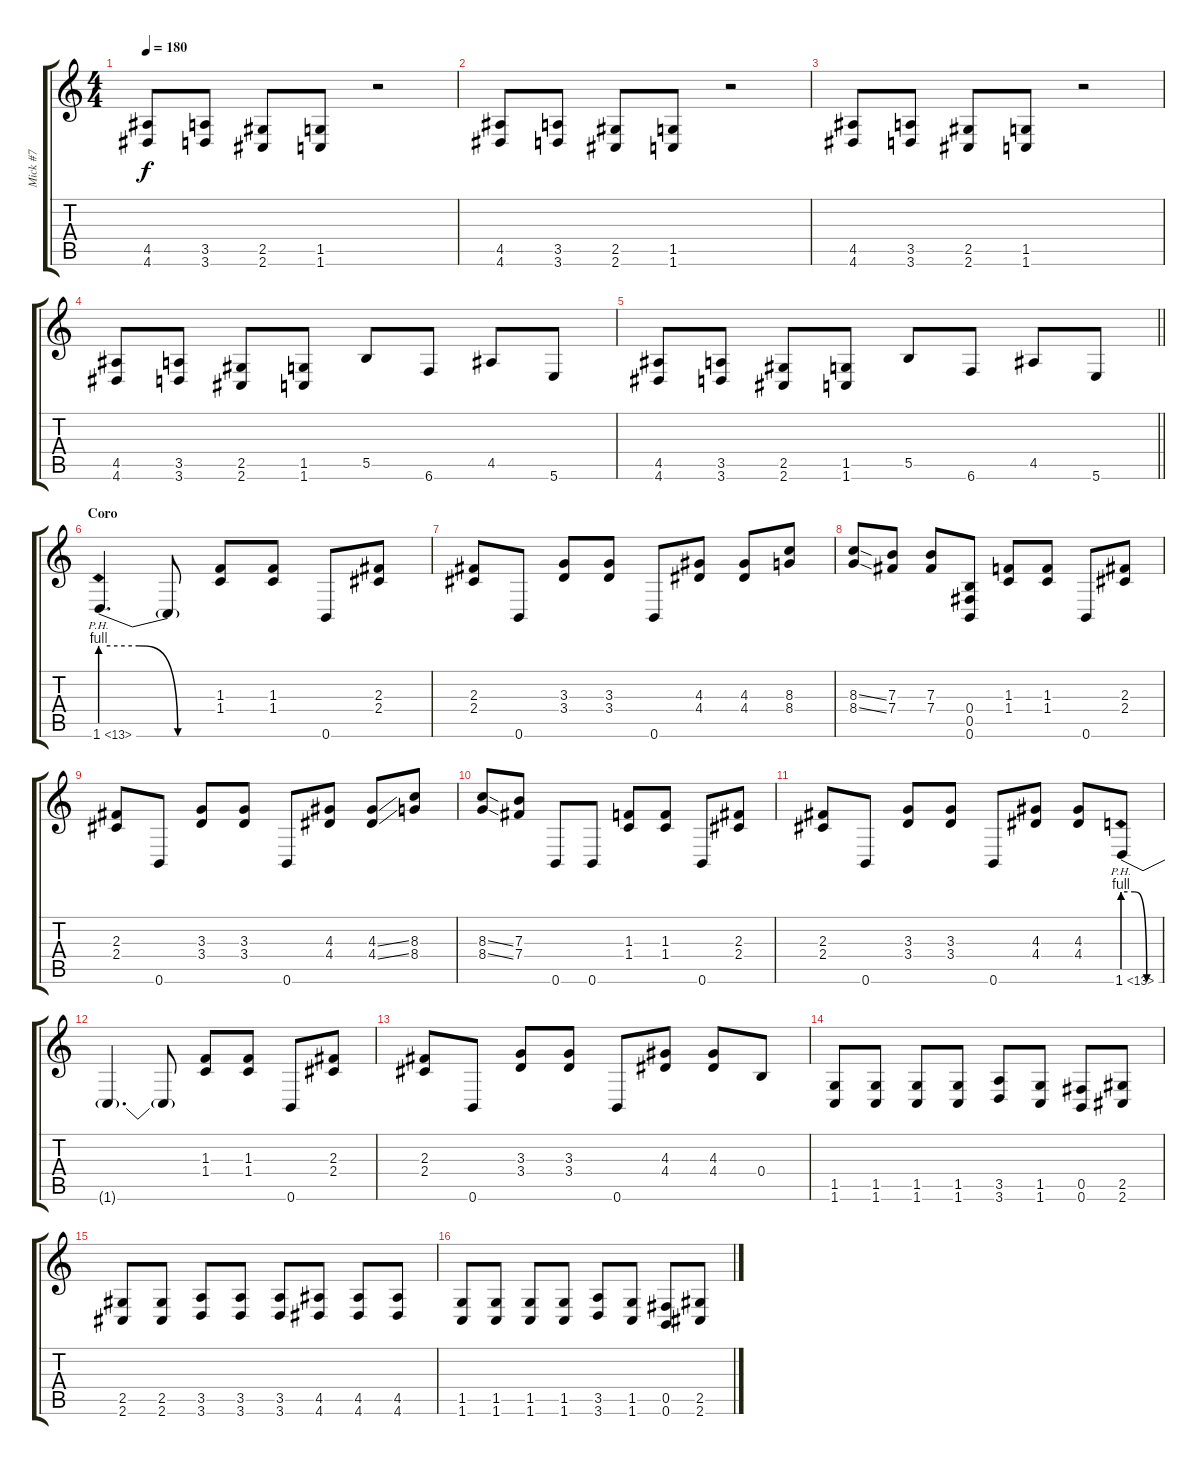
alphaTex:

\track ("Mick #7" "Mick #7") {instrument distortionguitar}
\staff {score tabs}
\tuning (Db4 Ab3 E3 B2 Gb2 B1) {hide}
\ts (4 4)
\tempo 180
\clef g2
\ks c
(4.5 4.6).8{dy f} (3.5 3.6).8 (2.5 2.6).8 (1.5 1.6).8 r.2 |
(4.5 4.6).8 (3.5 3.6).8 (2.5 2.6).8 (1.5 1.6).8 r.2 |
(4.5 4.6).8 (3.5 3.6).8 (2.5 2.6).8 (1.5 1.6).8 r.2 |
(4.5 4.6).8 (3.5 3.6).8 (2.5 2.6).8 (1.5 1.6).8 5.5.8 6.6.8 4.5.8 5.6.8 |
\barLineRight lightlight
(4.5 4.6).8 (3.5 3.6).8 (2.5 2.6).8 (1.5 1.6).8 5.5.8 6.6.8 4.5.8 5.6.8 |
\section ("" "Coro")
1.6{be (custom 0 4 20 4 40 0 60 0) ph 12}.4{d} 1.6{t}.8 (1.3 1.4).8 (1.3 1.4).8 0.6.8 (2.3 2.4).8 |
(2.3 2.4).8 0.6.8 (3.3 3.4).8 (3.3 3.4).8 0.6.8 (4.3 4.4).8 (4.3 4.4).8 (8.3 8.4).8 |
(8.3{ss} 8.4{ss}).8 (7.3 7.4).8 (7.3 7.4).8 (0.4 0.5 0.6).8 (1.3 1.4).8 (1.3 1.4).8 0.6.8 (2.3 2.4).8 |
(2.3 2.4).8 0.6.8 (3.3 3.4).8 (3.3 3.4).8 0.6.8 (4.3 4.4).8 (4.3{ss} 4.4{ss}).8 (8.3 8.4).8 |
(8.3{ss} 8.4{ss}).8 (7.3 7.4).8 0.6.8 0.6.8 (1.3 1.4).8 (1.3 1.4).8 0.6.8 (2.3 2.4).8 |
(2.3 2.4).8 0.6.8 (3.3 3.4).8 (3.3 3.4).8 0.6.8 (4.3 4.4).8 (4.3 4.4).8 1.6{be (custom 0 4 20 4 40 0 60 0) ph 12}.8 |
1.6{t}.4{d} 1.6{t}.8 (1.3 1.4).8 (1.3 1.4).8 0.6.8 (2.3 2.4).8 |
(2.3 2.4).8 0.6.8 (3.3 3.4).8 (3.3 3.4).8 0.6.8 (4.3 4.4).8 (4.3 4.4).8 0.4.8 |
(1.5 1.6).8 (1.5 1.6).8 (1.5 1.6).8 (1.5 1.6).8 (3.5 3.6).8 (1.5 1.6).8 (0.5 0.6).8 (2.5 2.6).8 |
(2.5 2.6).8 (2.5 2.6).8 (3.5 3.6).8 (3.5 3.6).8 (3.5 3.6).8 (4.5 4.6).8 (4.5 4.6).8 (4.5 4.6).8 |
(1.5 1.6).8 (1.5 1.6).8 (1.5 1.6).8 (1.5 1.6).8 (3.5 3.6).8 (1.5 1.6).8 (0.5 0.6).8 (2.5 2.6).8
